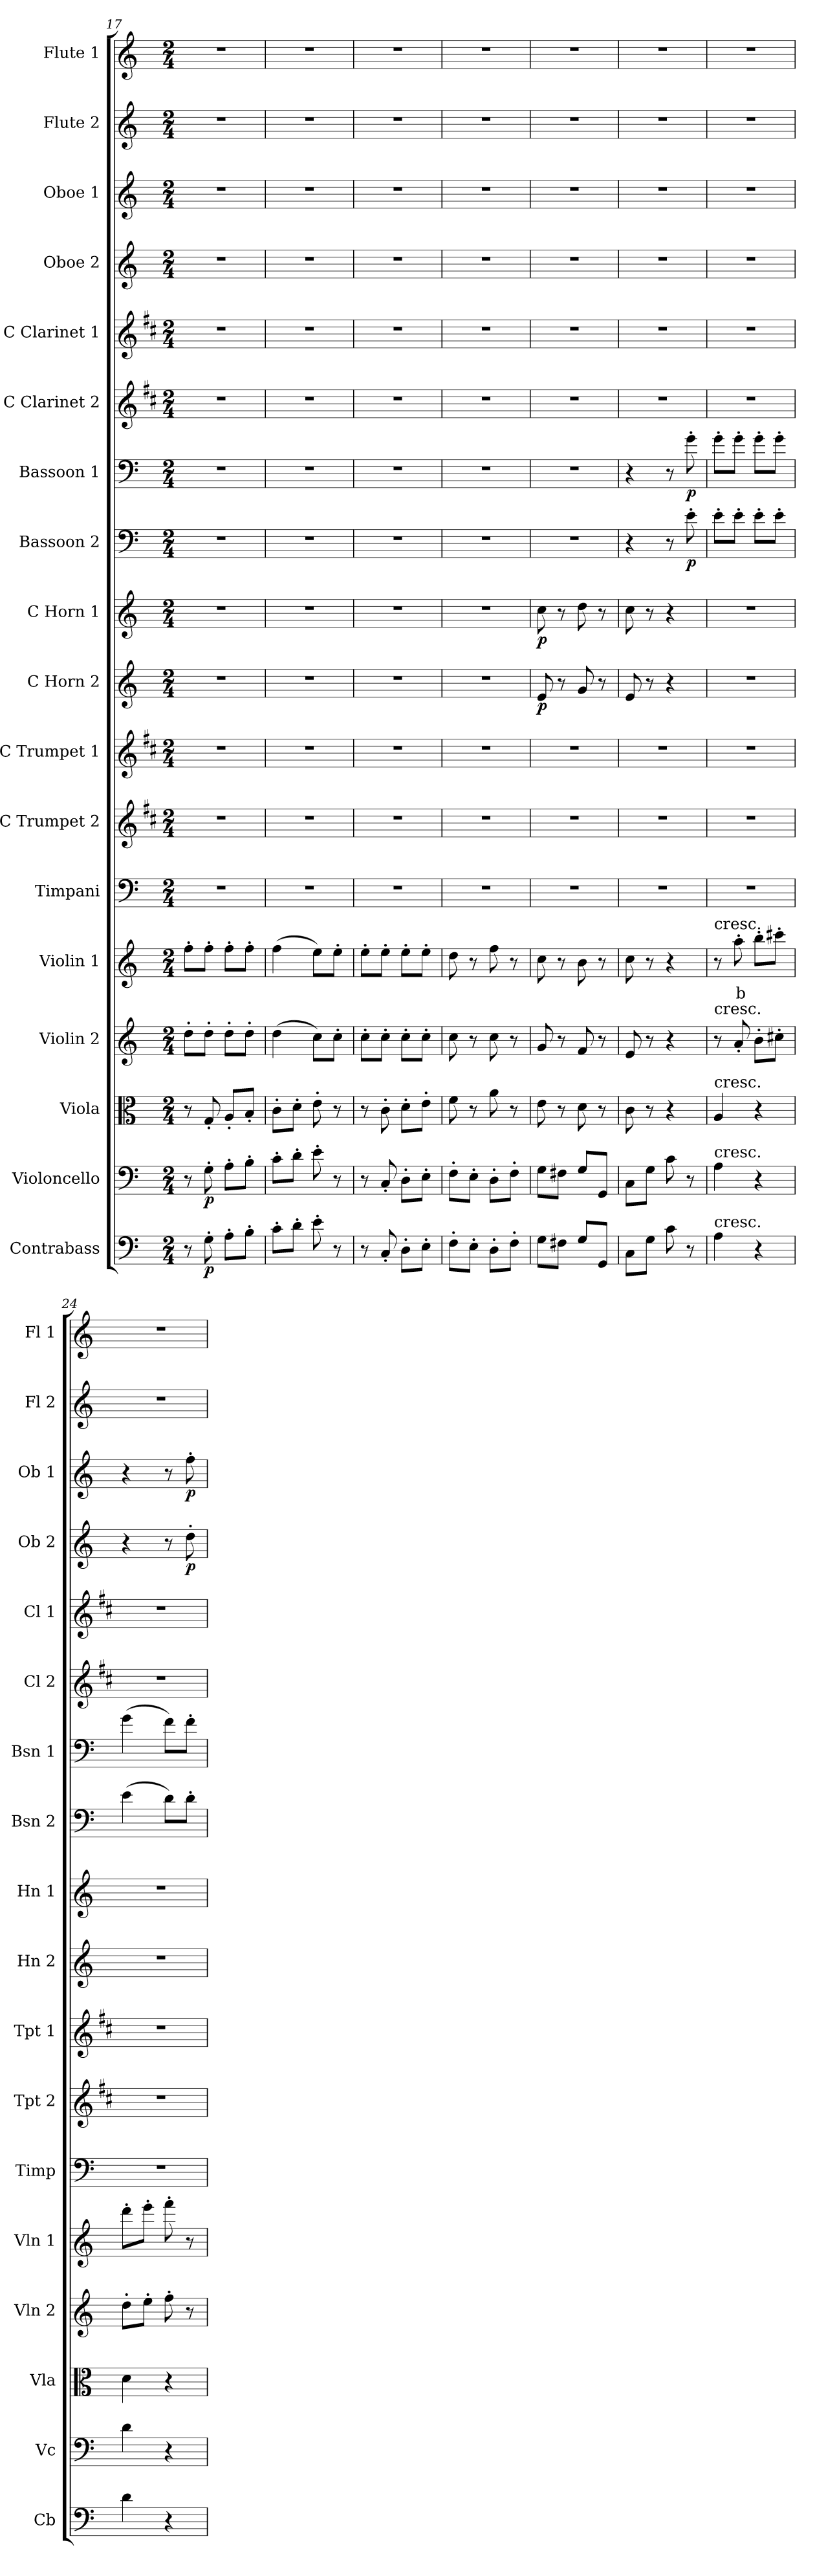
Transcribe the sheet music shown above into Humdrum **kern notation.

**kern	**dynam	**kern	**dynam	**kern	**kern	**kern	**text	**kern	**kern	**kern	**kern	**dynam	**kern	**dynam	**kern	**dynam	**kern	**dynam	**kern	**kern	**kern	**dynam	**kern	**dynam	**kern	**kern
*part18	*part18	*part17	*part17	*part16	*part15	*part14	*part14	*part13	*part12	*part11	*part10	*part10	*part9	*part9	*part8	*part8	*part7	*part7	*part6	*part5	*part4	*part4	*part3	*part3	*part2	*part1
*staff18	*staff18	*staff17	*staff17	*staff16	*staff15	*staff14	*staff14	*staff13	*staff12	*staff11	*staff10	*staff10	*staff9	*staff9	*staff8	*staff8	*staff7	*staff7	*staff6	*staff5	*staff4	*staff4	*staff3	*staff3	*staff2	*staff1
*I"Contrabass	*	*I"Violoncello	*	*I"Viola	*I"Violin 2	*I"Violin 1	*	*I"Timpani	*I"C Trumpet 2	*I"C Trumpet 1	*I"C Horn 2	*	*I"C Horn 1	*	*I"Bassoon 2	*	*I"Bassoon 1	*	*I"C Clarinet 2	*I"C Clarinet 1	*I"Oboe 2	*	*I"Oboe 1	*	*I"Flute 2	*I"Flute 1
*I'Cb	*	*I'Vc	*	*I'Vla	*I'Vln 2	*I'Vln 1	*	*I'Timp	*I'Tpt 2	*I'Tpt 1	*I'Hn 2	*	*I'Hn 1	*	*I'Bsn 2	*	*I'Bsn 1	*	*I'Cl 2	*I'Cl 1	*I'Ob 2	*	*I'Ob 1	*	*I'Fl 2	*I'Fl 1
*clefF4	*	*clefF4	*	*clefC3	*clefG2	*clefG2	*	*clefF4	*clefG2	*clefG2	*clefG2	*	*clefG2	*	*clefF4	*	*clefF4	*	*clefG2	*clefG2	*clefG2	*	*clefG2	*	*clefG2	*clefG2
*ITrd7c12	*	*	*	*	*	*	*	*	*ITrd1c2	*ITrd1c2	*ITrd7c12	*	*ITrd7c12	*	*	*	*	*	*ITrd1c2	*ITrd1c2	*	*	*	*	*	*
*k[]	*	*k[]	*	*k[]	*k[]	*k[]	*	*k[]	*k[]	*k[]	*k[]	*	*k[]	*	*k[]	*	*k[]	*	*k[]	*k[]	*k[]	*	*k[]	*	*k[]	*k[]
*M2/4	*	*M2/4	*	*M2/4	*M2/4	*M2/4	*	*M2/4	*M2/4	*M2/4	*M2/4	*	*M2/4	*	*M2/4	*	*M2/4	*	*M2/4	*M2/4	*M2/4	*	*M2/4	*	*M2/4	*M2/4
=17	=17	=17	=17	=17	=17	=17	=17	=17	=17	=17	=17	=17	=17	=17	=17	=17	=17	=17	=17	=17	=17	=17	=17	=17	=17	=17
8r	.	8r	.	8r	8dd'\L	8ff'\L	.	2r	2r	2r	2r	.	2r	.	2r	.	2r	.	2r	2r	2r	.	2r	.	2r	2r
!	!LO:DY:b	!	!LO:DY:b	!	!	!	!	!	!	!	!	!	!	!	!	!	!	!	!	!	!	!	!	!	!	!
8GG'\	p	8G'\	p	8G'/	8dd'\J	8ff'\J	.	.	.	.	.	.	.	.	.	.	.	.	.	.	.	.	.	.	.	.
8AA'\L	.	8A'\L	.	8A'/L	8dd'\L	8ff'\L	.	.	.	.	.	.	.	.	.	.	.	.	.	.	.	.	.	.	.	.
8BB'\J	.	8B'\J	.	8B'/J	8dd'\J	8ff'\J	.	.	.	.	.	.	.	.	.	.	.	.	.	.	.	.	.	.	.	.
=18	=18	=18	=18	=18	=18	=18	=18	=18	=18	=18	=18	=18	=18	=18	=18	=18	=18	=18	=18	=18	=18	=18	=18	=18	=18	=18
8C'\L	.	8c'\L	.	8c'\L	(4dd\	(4ff\	.	2r	2r	2r	2r	.	2r	.	2r	.	2r	.	2r	2r	2r	.	2r	.	2r	2r
8D'\J	.	8d'\J	.	8d'\J	.	.	.	.	.	.	.	.	.	.	.	.	.	.	.	.	.	.	.	.	.	.
8E'\	.	8e'\	.	8e'\	8cc\L)	8ee\L)	.	.	.	.	.	.	.	.	.	.	.	.	.	.	.	.	.	.	.	.
8r	.	8r	.	8r	8cc'\J	8ee'\J	.	.	.	.	.	.	.	.	.	.	.	.	.	.	.	.	.	.	.	.
=19	=19	=19	=19	=19	=19	=19	=19	=19	=19	=19	=19	=19	=19	=19	=19	=19	=19	=19	=19	=19	=19	=19	=19	=19	=19	=19
8r	.	8r	.	8r	8cc'\L	8ee'\L	.	2r	2r	2r	2r	.	2r	.	2r	.	2r	.	2r	2r	2r	.	2r	.	2r	2r
8CC'/	.	8C'/	.	8c'\	8cc'\J	8ee'\J	.	.	.	.	.	.	.	.	.	.	.	.	.	.	.	.	.	.	.	.
8DD'\L	.	8D'\L	.	8d'\L	8cc'\L	8ee'\L	.	.	.	.	.	.	.	.	.	.	.	.	.	.	.	.	.	.	.	.
8EE'\J	.	8E'\J	.	8e'\J	8cc'\J	8ee'\J	.	.	.	.	.	.	.	.	.	.	.	.	.	.	.	.	.	.	.	.
=20	=20	=20	=20	=20	=20	=20	=20	=20	=20	=20	=20	=20	=20	=20	=20	=20	=20	=20	=20	=20	=20	=20	=20	=20	=20	=20
8FF'\L	.	8F'\L	.	8f\	8cc\	8dd\	.	2r	2r	2r	2r	.	2r	.	2r	.	2r	.	2r	2r	2r	.	2r	.	2r	2r
8EE'\J	.	8E'\J	.	8r	8r	8r	.	.	.	.	.	.	.	.	.	.	.	.	.	.	.	.	.	.	.	.
8DD'\L	.	8D'\L	.	8a\	8cc\	8ff\	.	.	.	.	.	.	.	.	.	.	.	.	.	.	.	.	.	.	.	.
8FF'\J	.	8F'\J	.	8r	8r	8r	.	.	.	.	.	.	.	.	.	.	.	.	.	.	.	.	.	.	.	.
=21	=21	=21	=21	=21	=21	=21	=21	=21	=21	=21	=21	=21	=21	=21	=21	=21	=21	=21	=21	=21	=21	=21	=21	=21	=21	=21
!	!	!	!	!	!	!	!	!	!	!	!	!LO:DY:b	!	!LO:DY:b	!	!	!	!	!	!	!	!	!	!	!	!
8GG\L	.	8G\L	.	8e\	8g/	8cc\	.	2r	2r	2r	8E/	p	8c\	p	2r	.	2r	.	2r	2r	2r	.	2r	.	2r	2r
8FF#X\J	.	8F#X\J	.	8r	8r	8r	.	.	.	.	8r	.	8r	.	.	.	.	.	.	.	.	.	.	.	.	.
8GG/L	.	8G/L	.	8d\	8f/	8b\	.	.	.	.	8G/	.	8d\	.	.	.	.	.	.	.	.	.	.	.	.	.
8GGG/J	.	8GG/J	.	8r	8r	8r	.	.	.	.	8r	.	8r	.	.	.	.	.	.	.	.	.	.	.	.	.
!!LO:PB:g=z
=22	=22	=22	=22	=22	=22	=22	=22	=22	=22	=22	=22	=22	=22	=22	=22	=22	=22	=22	=22	=22	=22	=22	=22	=22	=22	=22
8CC\L	.	8C\L	.	8c\	8e/	8cc\	.	2r	2r	2r	8E/	.	8c\	.	4r	.	4r	.	2r	2r	2r	.	2r	.	2r	2r
8GG\J	.	8G\J	.	8r	8r	8r	.	.	.	.	8r	.	8r	.	.	.	.	.	.	.	.	.	.	.	.	.
8C\	.	8c\	.	4r	4r	4r	.	.	.	.	4r	.	4r	.	8r	.	8r	.	.	.	.	.	.	.	.	.
!	!	!	!	!	!	!	!	!	!	!	!	!	!	!	!	!LO:DY:b	!	!LO:DY:b	!	!	!	!	!	!	!	!
8r	.	8r	.	.	.	.	.	.	.	.	.	.	.	.	8e'\	p	8g'\	p	.	.	.	.	.	.	.	.
=23	=23	=23	=23	=23	=23	=23	=23	=23	=23	=23	=23	=23	=23	=23	=23	=23	=23	=23	=23	=23	=23	=23	=23	=23	=23	=23
!	!	!	!	!	!	!LO:TX:a:t=cresc.	!	!	!	!	!	!	!	!	!	!	!	!	!	!	!	!	!	!	!	!
!	!	!	!	!	!LO:TX:a:t=cresc.	!	!	!	!	!	!	!	!	!	!	!	!	!	!	!	!	!	!	!	!	!
!	!	!	!	!LO:TX:a:t=cresc.	!	!	!	!	!	!	!	!	!	!	!	!	!	!	!	!	!	!	!	!	!	!
!	!	!LO:TX:a:t=cresc.	!	!	!	!	!	!	!	!	!	!	!	!	!	!	!	!	!	!	!	!	!	!	!	!
!LO:TX:a:t=cresc.	!	!	!	!	!	!	!	!	!	!	!	!	!	!	!	!	!	!	!	!	!	!	!	!	!	!
4AA\	.	4A\	.	4A/	8r	8r	.	2r	2r	2r	2r	.	2r	.	8e'\L	.	8g'\L	.	2r	2r	2r	.	2r	.	2r	2r
!	!	!	!	!	!	!	!LO:LY:b:color=#FF0000	!	!	!	!	!	!	!	!	!	!	!	!	!	!	!	!	!	!	!
.	.	.	.	.	8a'/	8aa'\	b	.	.	.	.	.	.	.	8e'\J	.	8g'\J	.	.	.	.	.	.	.	.	.
4r	.	4r	.	4r	8b'\L	8bb'\L	.	.	.	.	.	.	.	.	8e'\L	.	8g'\L	.	.	.	.	.	.	.	.	.
.	.	.	.	.	8cc#X'\J	8ccc#X'\J	.	.	.	.	.	.	.	.	8e'\J	.	8g'\J	.	.	.	.	.	.	.	.	.
=24	=24	=24	=24	=24	=24	=24	=24	=24	=24	=24	=24	=24	=24	=24	=24	=24	=24	=24	=24	=24	=24	=24	=24	=24	=24	=24
4D\	.	4d\	.	4d\	8dd'\L	8ddd'\L	.	2r	2r	2r	2r	.	2r	.	(4e\	.	(4g\	.	2r	2r	4r	.	4r	.	2r	2r
.	.	.	.	.	8ee'\J	8eee'\J	.	.	.	.	.	.	.	.	.	.	.	.	.	.	.	.	.	.	.	.
4r	.	4r	.	4r	8ff'\	8fff'\	.	.	.	.	.	.	.	.	8d\L)	.	8f\L)	.	.	.	8r	.	8r	.	.	.
!	!	!	!	!	!	!	!	!	!	!	!	!	!	!	!	!	!	!	!	!	!	!LO:DY:b	!	!LO:DY:b	!	!
.	.	.	.	.	8r	8r	.	.	.	.	.	.	.	.	8d'\J	.	8f'\J	.	.	.	8dd'\	p	8ff'\	p	.	.
=	=	=	=	=	=	=	=	=	=	=	=	=	=	=	=	=	=	=	=	=	=	=	=	=	=	=
*-	*-	*-	*-	*-	*-	*-	*-	*-	*-	*-	*-	*-	*-	*-	*-	*-	*-	*-	*-	*-	*-	*-	*-	*-	*-	*-
